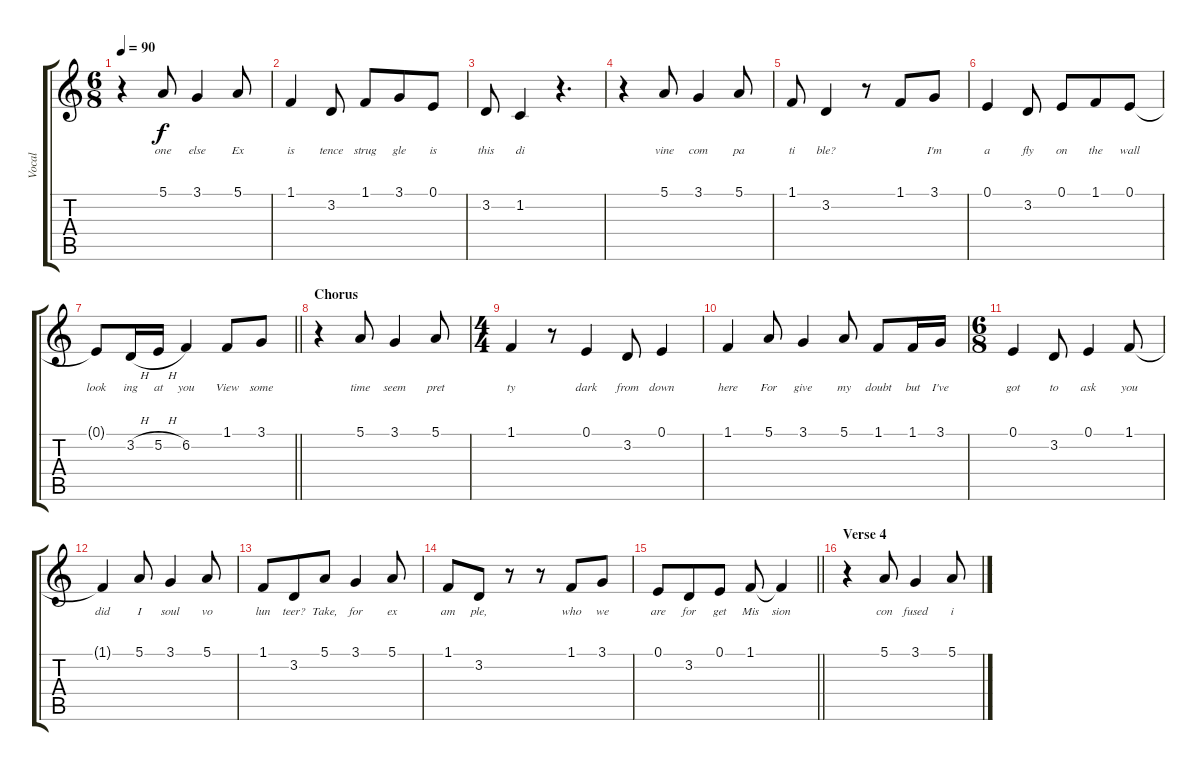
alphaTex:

\track ("Vocal" "Vocal") {solo instrument acousticgrandpiano}
\staff {score tabs}
\tuning (E4 B3 G3 D3 A2 E2) {hide}
\ts (6 8)
\tempo 90
\clef g2
\ks c
r.4{dy f} 5.1.8{lyrics (0 "one") lyrics (1 "") lyrics (2 "") lyrics (3 "") lyrics (4 "")} 3.1.4{lyrics (0 "else") lyrics (1 "") lyrics (2 "") lyrics (3 "") lyrics (4 "")} 5.1.8{lyrics (0 "Ex") lyrics (1 "") lyrics (2 "") lyrics (3 "") lyrics (4 "")} |
1.1.4{lyrics (0 "is") lyrics (1 "") lyrics (2 "") lyrics (3 "") lyrics (4 "")} 3.2.8{lyrics (0 "tence") lyrics (1 "") lyrics (2 "") lyrics (3 "") lyrics (4 "")} 1.1.8{lyrics (0 "strug") lyrics (1 "") lyrics (2 "") lyrics (3 "") lyrics (4 "")} 3.1.8{lyrics (0 "gle") lyrics (1 "") lyrics (2 "") lyrics (3 "") lyrics (4 "")} 0.1.8{lyrics (0 "is") lyrics (1 "") lyrics (2 "") lyrics (3 "") lyrics (4 "")} |
3.2.8{lyrics (0 "this") lyrics (1 "") lyrics (2 "") lyrics (3 "") lyrics (4 "")} 1.2.4{lyrics (0 "di") lyrics (1 "") lyrics (2 "") lyrics (3 "") lyrics (4 "")} r.4{d} |
r.4 5.1.8{lyrics (0 "vine") lyrics (1 "") lyrics (2 "") lyrics (3 "") lyrics (4 "")} 3.1.4{lyrics (0 "com") lyrics (1 "") lyrics (2 "") lyrics (3 "") lyrics (4 "")} 5.1.8{lyrics (0 "pa") lyrics (1 "") lyrics (2 "") lyrics (3 "") lyrics (4 "")} |
1.1.8{lyrics (0 "ti") lyrics (1 "") lyrics (2 "") lyrics (3 "") lyrics (4 "")} 3.2.4{lyrics (0 "ble?") lyrics (1 "") lyrics (2 "") lyrics (3 "") lyrics (4 "")} r.8 1.1.8{lyrics (0 "") lyrics (1 "") lyrics (2 "") lyrics (3 "") lyrics (4 "")} 3.1.8{lyrics (0 "I'm") lyrics (1 "") lyrics (2 "") lyrics (3 "") lyrics (4 "")} |
0.1.4{lyrics (0 "a") lyrics (1 "") lyrics (2 "") lyrics (3 "") lyrics (4 "")} 3.2.8{lyrics (0 "fly") lyrics (1 "") lyrics (2 "") lyrics (3 "") lyrics (4 "")} 0.1.8{lyrics (0 "on") lyrics (1 "") lyrics (2 "") lyrics (3 "") lyrics (4 "")} 1.1.8{lyrics (0 "the") lyrics (1 "") lyrics (2 "") lyrics (3 "") lyrics (4 "")} 0.1.8{lyrics (0 "wall") lyrics (1 "") lyrics (2 "") lyrics (3 "") lyrics (4 "")} |
\barLineRight lightlight
0.1{t}.8{lyrics (0 "look") lyrics (1 "") lyrics (2 "") lyrics (3 "") lyrics (4 "")} 3.2{h}.16{lyrics (0 "ing") lyrics (1 "") lyrics (2 "") lyrics (3 "") lyrics (4 "")} 5.2{h}.16{lyrics (0 "at") lyrics (1 "") lyrics (2 "") lyrics (3 "") lyrics (4 "")} 6.2.4{lyrics (0 "you") lyrics (1 "") lyrics (2 "") lyrics (3 "") lyrics (4 "")} 1.1.8{lyrics (0 "View") lyrics (1 "") lyrics (2 "") lyrics (3 "") lyrics (4 "")} 3.1.8{lyrics (0 "some") lyrics (1 "") lyrics (2 "") lyrics (3 "") lyrics (4 "")} |
\section ("" "Chorus")
r.4 5.1.8{lyrics (0 "time") lyrics (1 "") lyrics (2 "") lyrics (3 "") lyrics (4 "")} 3.1.4{lyrics (0 "seem") lyrics (1 "") lyrics (2 "") lyrics (3 "") lyrics (4 "")} 5.1.8{lyrics (0 "pret") lyrics (1 "") lyrics (2 "") lyrics (3 "") lyrics (4 "")} |
\ts (4 4)
1.1.4{lyrics (0 "ty") lyrics (1 "") lyrics (2 "") lyrics (3 "") lyrics (4 "")} r.8 0.1.4{lyrics (0 "dark") lyrics (1 "") lyrics (2 "") lyrics (3 "") lyrics (4 "")} 3.2.8{lyrics (0 "from") lyrics (1 "") lyrics (2 "") lyrics (3 "") lyrics (4 "")} 0.1.4{lyrics (0 "down") lyrics (1 "") lyrics (2 "") lyrics (3 "") lyrics (4 "")} |
1.1.4{lyrics (0 "here") lyrics (1 "") lyrics (2 "") lyrics (3 "") lyrics (4 "")} 5.1.8{lyrics (0 "For") lyrics (1 "") lyrics (2 "") lyrics (3 "") lyrics (4 "")} 3.1.4{lyrics (0 "give") lyrics (1 "") lyrics (2 "") lyrics (3 "") lyrics (4 "")} 5.1.8{lyrics (0 "my") lyrics (1 "") lyrics (2 "") lyrics (3 "") lyrics (4 "")} 1.1.8{lyrics (0 "doubt") lyrics (1 "") lyrics (2 "") lyrics (3 "") lyrics (4 "")} 1.1.16{lyrics (0 "but") lyrics (1 "") lyrics (2 "") lyrics (3 "") lyrics (4 "")} 3.1.16{lyrics (0 "I've") lyrics (1 "") lyrics (2 "") lyrics (3 "") lyrics (4 "")} |
\ts (6 8)
0.1.4{lyrics (0 "got") lyrics (1 "") lyrics (2 "") lyrics (3 "") lyrics (4 "")} 3.2.8{lyrics (0 "to") lyrics (1 "") lyrics (2 "") lyrics (3 "") lyrics (4 "")} 0.1.4{lyrics (0 "ask") lyrics (1 "") lyrics (2 "") lyrics (3 "") lyrics (4 "")} 1.1.8{lyrics (0 "you") lyrics (1 "") lyrics (2 "") lyrics (3 "") lyrics (4 "")} |
1.1{t}.4{lyrics (0 "did") lyrics (1 "") lyrics (2 "") lyrics (3 "") lyrics (4 "")} 5.1.8{lyrics (0 "I") lyrics (1 "") lyrics (2 "") lyrics (3 "") lyrics (4 "")} 3.1.4{lyrics (0 "soul") lyrics (1 "") lyrics (2 "") lyrics (3 "") lyrics (4 "")} 5.1.8{lyrics (0 "vo") lyrics (1 "") lyrics (2 "") lyrics (3 "") lyrics (4 "")} |
1.1.8{lyrics (0 "lun") lyrics (1 "") lyrics (2 "") lyrics (3 "") lyrics (4 "")} 3.2.8{lyrics (0 "teer?") lyrics (1 "") lyrics (2 "") lyrics (3 "") lyrics (4 "")} 5.1.8{lyrics (0 "Take,") lyrics (1 "") lyrics (2 "") lyrics (3 "") lyrics (4 "")} 3.1.4{lyrics (0 "for") lyrics (1 "") lyrics (2 "") lyrics (3 "") lyrics (4 "")} 5.1.8{lyrics (0 "ex") lyrics (1 "") lyrics (2 "") lyrics (3 "") lyrics (4 "")} |
1.1.8{lyrics (0 "am") lyrics (1 "") lyrics (2 "") lyrics (3 "") lyrics (4 "")} 3.2.8{lyrics (0 "ple,") lyrics (1 "") lyrics (2 "") lyrics (3 "") lyrics (4 "")} r.8 r.8 1.1.8{lyrics (0 "who") lyrics (1 "") lyrics (2 "") lyrics (3 "") lyrics (4 "")} 3.1.8{lyrics (0 "we") lyrics (1 "") lyrics (2 "") lyrics (3 "") lyrics (4 "")} |
\barLineRight lightlight
0.1.8{lyrics (0 "are") lyrics (1 "") lyrics (2 "") lyrics (3 "") lyrics (4 "")} 3.2.8{lyrics (0 "for") lyrics (1 "") lyrics (2 "") lyrics (3 "") lyrics (4 "")} 0.1.8{lyrics (0 "get") lyrics (1 "") lyrics (2 "") lyrics (3 "") lyrics (4 "")} 1.1.8{lyrics (0 "Mis") lyrics (1 "") lyrics (2 "") lyrics (3 "") lyrics (4 "")} 1.1{t}.4{lyrics (0 "sion") lyrics (1 "") lyrics (2 "") lyrics (3 "") lyrics (4 "")} |
\section ("" "Verse 4")
r.4 5.1.8{lyrics (0 "con") lyrics (1 "") lyrics (2 "") lyrics (3 "") lyrics (4 "")} 3.1.4{lyrics (0 "fused") lyrics (1 "") lyrics (2 "") lyrics (3 "") lyrics (4 "")} 5.1.8{lyrics (0 "i") lyrics (1 "") lyrics (2 "") lyrics (3 "") lyrics (4 "")}
